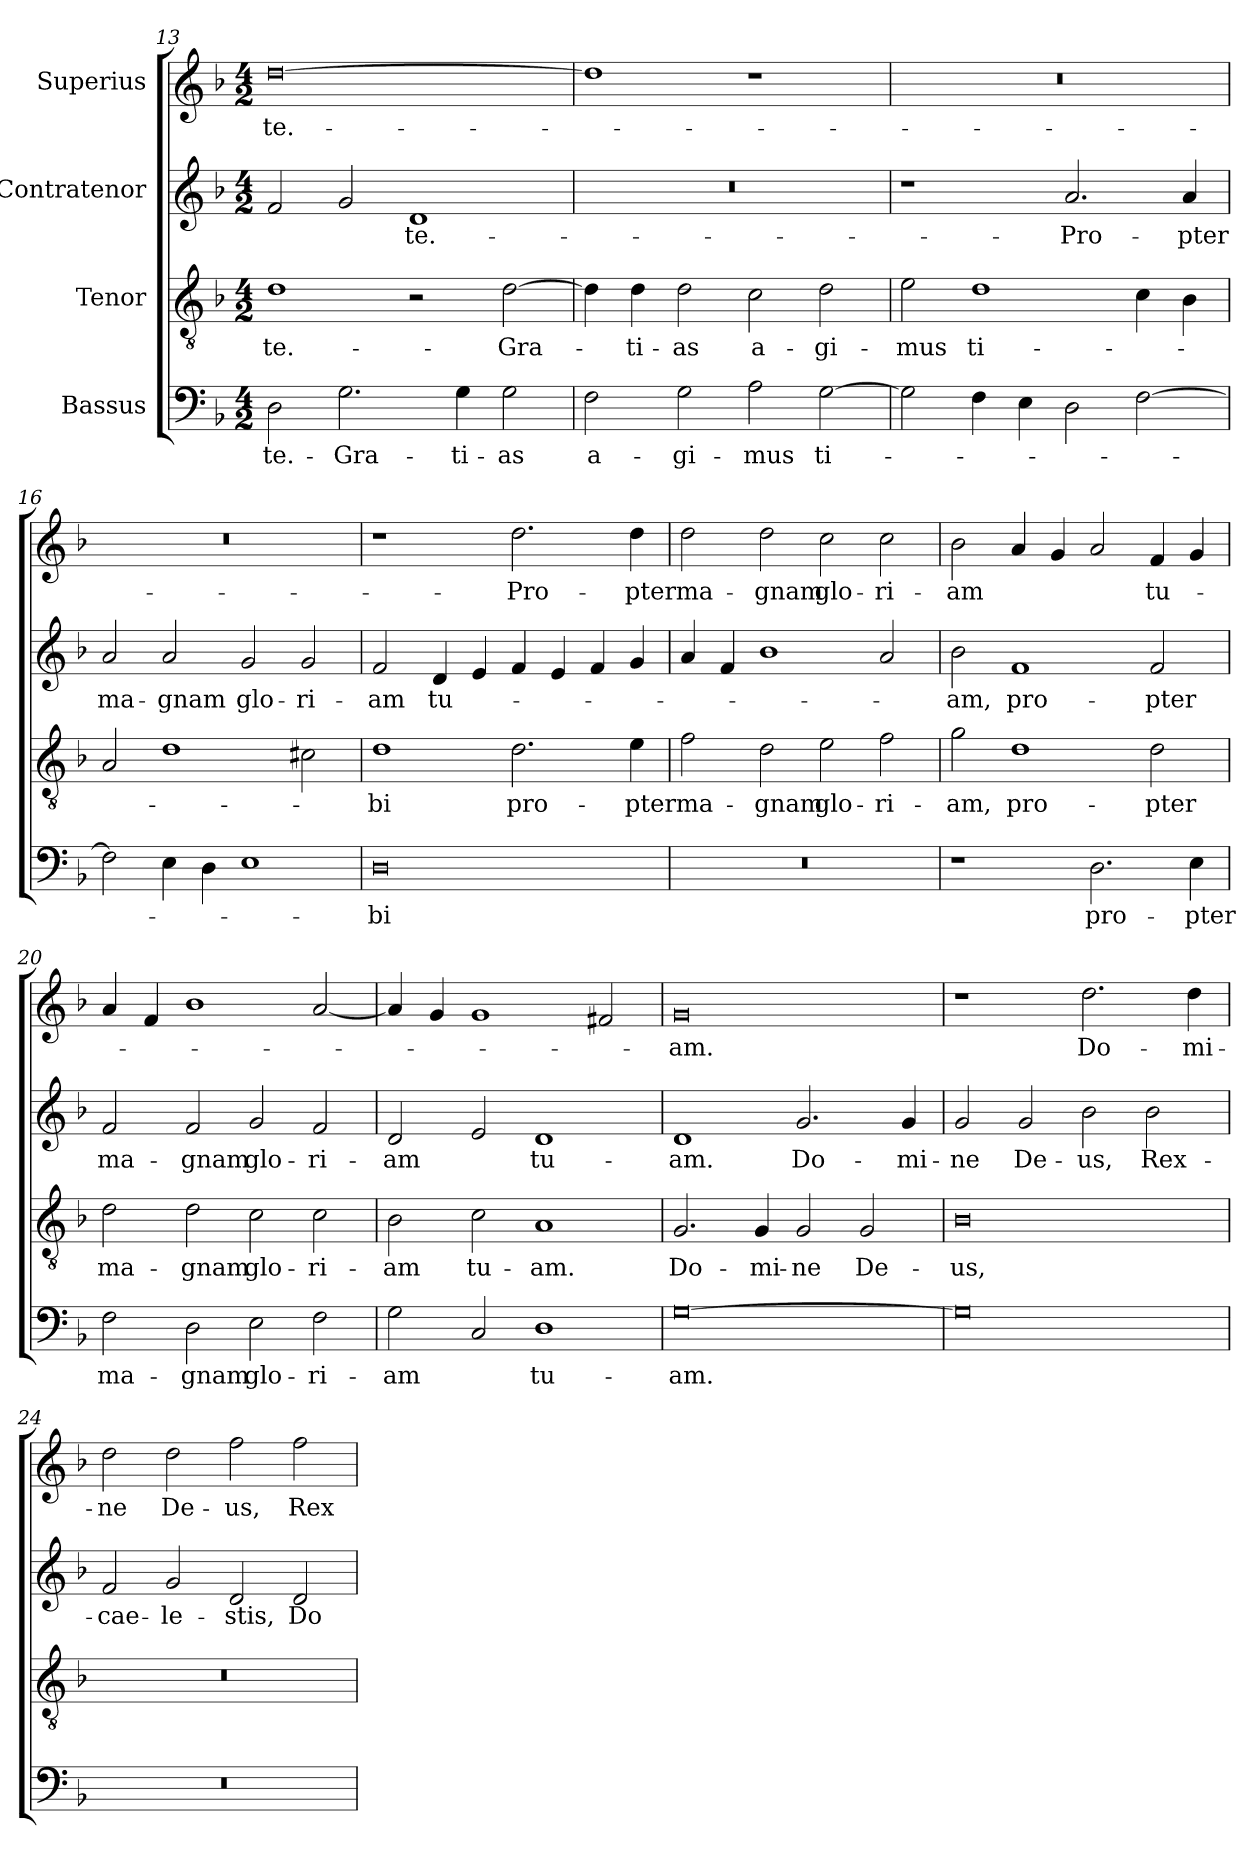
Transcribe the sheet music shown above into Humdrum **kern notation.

**kern	**text	**kern	**text	**kern	**text	**kern	**text
*part4	*part4	*part3	*part3	*part2	*part2	*part1	*part1
*staff4	*staff4	*staff3	*staff3	*staff2	*staff2	*staff1	*staff1
*I"Bassus	*	*I"Tenor	*	*I"Contratenor	*	*I"Superius	*
*clefF4	*	*clefGv2	*	*clefG2	*	*clefG2	*
*k[b-]	*	*k[b-]	*	*k[b-]	*	*k[b-]	*
*M4/2	*	*M4/2	*	*M4/2	*	*M4/2	*
=13	=13	=13	=13	=13	=13	=13	=13
2D\	te.-	1d\	te.-	2f/	.	[0dd\	te.-
2.G\	Gra-	.	.	2g/	.	.	.
.	.	2r	.	1d/	te.-	.	.
4G\	-ti-	.	.	.	.	.	.
2G\	-as	[2d\	Gra-	.	.	.	.
=14	=14	=14	=14	=14	=14	=14	=14
2F\	a-	4d\]	.	0r	.	1dd\]	.
.	.	4d\	-ti-	.	.	.	.
2G\	-gi-	2d\	-as	.	.	.	.
2A\	-mus	2c\	a-	.	.	1r	.
[2G\	ti-	2d\	-gi-	.	.	.	.
=15	=15	=15	=15	=15	=15	=15	=15
2G\]	.	2e\	-mus	1r	.	0r	.
4F\	.	1d\	ti-	.	.	.	.
4E\	.	.	.	.	.	.	.
2D\	.	.	.	2.a/	Pro-	.	.
[2F\	.	4c\	.	.	.	.	.
.	.	4B-\	.	4a/	-pter	.	.
=16	=16	=16	=16	=16	=16	=16	=16
2F\]	.	2A/	.	2a/	ma-	0r	.
4E\	.	1d\	.	2a/	-gnam	.	.
4D\	.	.	.	.	.	.	.
1E\	.	.	.	2g/	glo-	.	.
.	.	2c#X\	.	2g/	-ri-	.	.
=17	=17	=17	=17	=17	=17	=17	=17
0D\	-bi	1d\	-bi	2f/	-am	1r	.
.	.	.	.	4d/	tu-	.	.
.	.	.	.	4e/	.	.	.
.	.	2.d\	pro-	4f/	.	2.dd\	Pro-
.	.	.	.	4e/	.	.	.
.	.	.	.	4f/	.	.	.
.	.	4e\	-pter	4g/	.	4dd\	-pter
=18	=18	=18	=18	=18	=18	=18	=18
0r	.	2f\	ma-	4a/	.	2dd\	ma-
.	.	.	.	4f/	.	.	.
.	.	2d\	-gnam	1b-\	.	2dd\	-gnam
.	.	2e\	glo-	.	.	2cc\	glo-
.	.	2f\	-ri-	2a/	.	2cc\	-ri-
=19	=19	=19	=19	=19	=19	=19	=19
1r	.	2g\	-am,	2b-\	-am,	2b-\	-am
.	.	1d\	pro-	1f/	pro-	4a/	.
.	.	.	.	.	.	4g/	.
2.D\	pro-	.	.	.	.	2a/	.
.	.	2d\	-pter	2f/	-pter	4f/	tu-
4E\	-pter	.	.	.	.	4g/	.
=20	=20	=20	=20	=20	=20	=20	=20
2F\	ma-	2d\	ma-	2f/	ma-	4a/	.
.	.	.	.	.	.	4f/	.
2D\	-gnam	2d\	-gnam	2f/	-gnam	1b-\	.
2E\	glo-	2c\	glo-	2g/	glo-	.	.
2F\	-ri-	2c\	-ri-	2f/	-ri-	[2a/	.
=21	=21	=21	=21	=21	=21	=21	=21
2G\	-am	2B-\	-am	2d/	-am	4a/]	.
.	.	.	.	.	.	4g/	.
2C/	.	2c\	tu-	2e/	.	1g/	.
1D\	tu-	1A/	-am.	1d/	tu-	.	.
.	.	.	.	.	.	2f#X/	.
=22	=22	=22	=22	=22	=22	=22	=22
[0G\	-am.	2.G/	Do-	1d/	-am.	0g/	-am.
.	.	4G/	-mi-	.	.	.	.
.	.	2G/	-ne	2.g/	Do-	.	.
.	.	2G/	De-	.	.	.	.
.	.	.	.	4g/	-mi-	.	.
=23	=23	=23	=23	=23	=23	=23	=23
0G\]	.	0B-\	-us,	2g/	-ne	1r	.
.	.	.	.	2g/	De-	.	.
.	.	.	.	2b-\	-us,	2.dd\	Do-
.	.	.	.	2b-\	Rex-	.	.
.	.	.	.	.	.	4dd\	-mi-
=24	=24	=24	=24	=24	=24	=24	=24
0r	.	0r	.	2f/	cae-	2dd\	-ne
.	.	.	.	2g/	-le-	2dd\	De-
.	.	.	.	2d/	-stis,	2ff\	-us,
.	.	.	.	2d/	Do-	2ff\	Rex-
=	=	=	=	=	=	=	=
*-	*-	*-	*-	*-	*-	*-	*-
